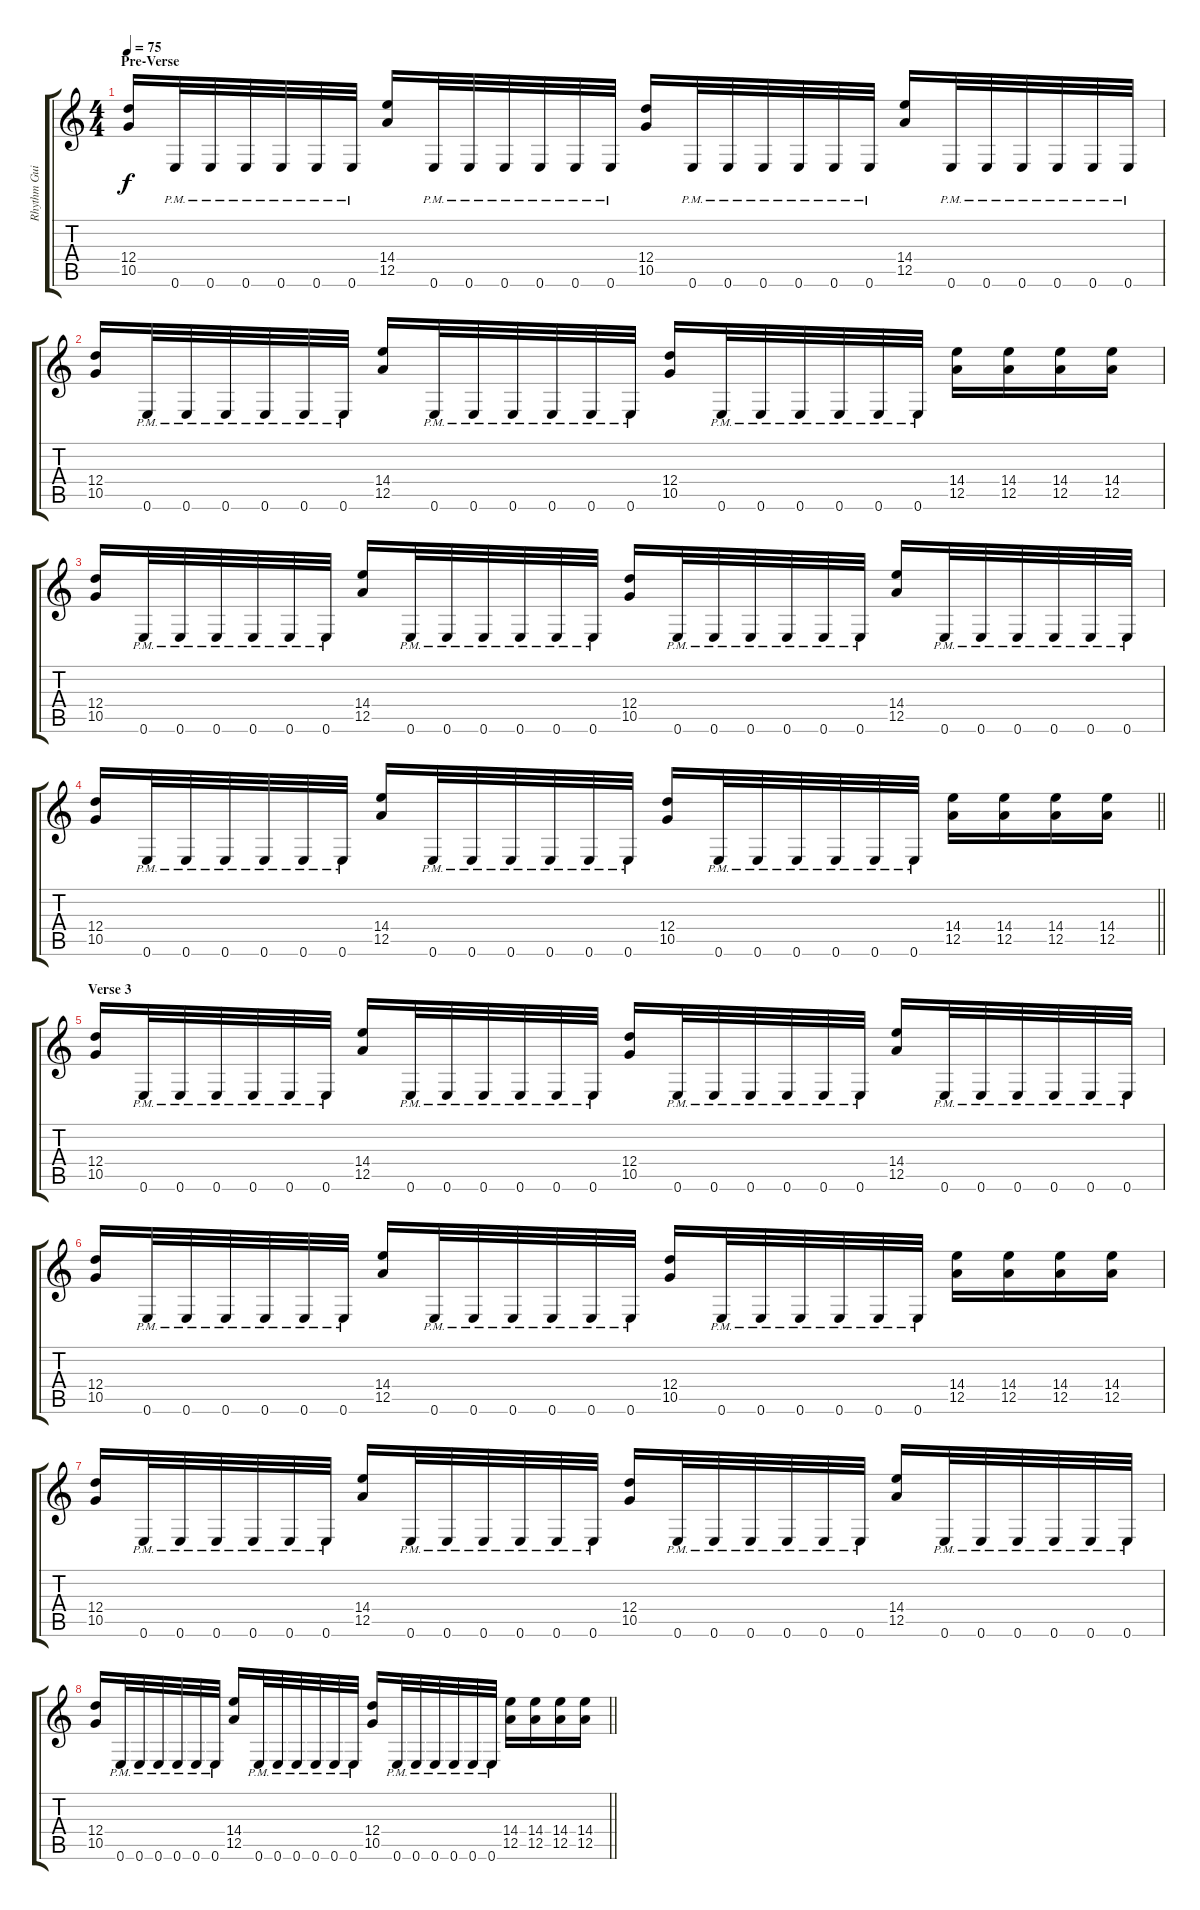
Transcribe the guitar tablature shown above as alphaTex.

\track ("Rhythm Guitar" "Rhythm Gui") {instrument distortionguitar}
\staff {score tabs}
\tuning (E4 B3 G3 D3 A2 E2) {hide}
\ts (4 4)
\section ("" "Pre-Verse")
\tempo 75
\clef g2
\ks c
(12.4 10.5).16{dy f} 0.6{pm}.32 0.6{pm}.32 0.6{pm}.32 0.6{pm}.32 0.6{pm}.32 0.6{pm}.32 (14.4 12.5).16 0.6{pm}.32 0.6{pm}.32 0.6{pm}.32 0.6{pm}.32 0.6{pm}.32 0.6{pm}.32 (12.4 10.5).16 0.6{pm}.32 0.6{pm}.32 0.6{pm}.32 0.6{pm}.32 0.6{pm}.32 0.6{pm}.32 (14.4 12.5).16 0.6{pm}.32 0.6{pm}.32 0.6{pm}.32 0.6{pm}.32 0.6{pm}.32 0.6{pm}.32 |
(12.4 10.5).16 0.6{pm}.32 0.6{pm}.32 0.6{pm}.32 0.6{pm}.32 0.6{pm}.32 0.6{pm}.32 (14.4 12.5).16 0.6{pm}.32 0.6{pm}.32 0.6{pm}.32 0.6{pm}.32 0.6{pm}.32 0.6{pm}.32 (12.4 10.5).16 0.6{pm}.32 0.6{pm}.32 0.6{pm}.32 0.6{pm}.32 0.6{pm}.32 0.6{pm}.32 (14.4 12.5).16 (14.4 12.5).16 (14.4 12.5).16 (14.4 12.5).16 |
(12.4 10.5).16 0.6{pm}.32 0.6{pm}.32 0.6{pm}.32 0.6{pm}.32 0.6{pm}.32 0.6{pm}.32 (14.4 12.5).16 0.6{pm}.32 0.6{pm}.32 0.6{pm}.32 0.6{pm}.32 0.6{pm}.32 0.6{pm}.32 (12.4 10.5).16 0.6{pm}.32 0.6{pm}.32 0.6{pm}.32 0.6{pm}.32 0.6{pm}.32 0.6{pm}.32 (14.4 12.5).16 0.6{pm}.32 0.6{pm}.32 0.6{pm}.32 0.6{pm}.32 0.6{pm}.32 0.6{pm}.32 |
\barLineRight lightlight
(12.4 10.5).16 0.6{pm}.32 0.6{pm}.32 0.6{pm}.32 0.6{pm}.32 0.6{pm}.32 0.6{pm}.32 (14.4 12.5).16 0.6{pm}.32 0.6{pm}.32 0.6{pm}.32 0.6{pm}.32 0.6{pm}.32 0.6{pm}.32 (12.4 10.5).16 0.6{pm}.32 0.6{pm}.32 0.6{pm}.32 0.6{pm}.32 0.6{pm}.32 0.6{pm}.32 (14.4 12.5).16 (14.4 12.5).16 (14.4 12.5).16 (14.4 12.5).16 |
\section ("" "Verse 3")
(12.4 10.5).16 0.6{pm}.32 0.6{pm}.32 0.6{pm}.32 0.6{pm}.32 0.6{pm}.32 0.6{pm}.32 (14.4 12.5).16 0.6{pm}.32 0.6{pm}.32 0.6{pm}.32 0.6{pm}.32 0.6{pm}.32 0.6{pm}.32 (12.4 10.5).16 0.6{pm}.32 0.6{pm}.32 0.6{pm}.32 0.6{pm}.32 0.6{pm}.32 0.6{pm}.32 (14.4 12.5).16 0.6{pm}.32 0.6{pm}.32 0.6{pm}.32 0.6{pm}.32 0.6{pm}.32 0.6{pm}.32 |
(12.4 10.5).16 0.6{pm}.32 0.6{pm}.32 0.6{pm}.32 0.6{pm}.32 0.6{pm}.32 0.6{pm}.32 (14.4 12.5).16 0.6{pm}.32 0.6{pm}.32 0.6{pm}.32 0.6{pm}.32 0.6{pm}.32 0.6{pm}.32 (12.4 10.5).16 0.6{pm}.32 0.6{pm}.32 0.6{pm}.32 0.6{pm}.32 0.6{pm}.32 0.6{pm}.32 (14.4 12.5).16 (14.4 12.5).16 (14.4 12.5).16 (14.4 12.5).16 |
(12.4 10.5).16 0.6{pm}.32 0.6{pm}.32 0.6{pm}.32 0.6{pm}.32 0.6{pm}.32 0.6{pm}.32 (14.4 12.5).16 0.6{pm}.32 0.6{pm}.32 0.6{pm}.32 0.6{pm}.32 0.6{pm}.32 0.6{pm}.32 (12.4 10.5).16 0.6{pm}.32 0.6{pm}.32 0.6{pm}.32 0.6{pm}.32 0.6{pm}.32 0.6{pm}.32 (14.4 12.5).16 0.6{pm}.32 0.6{pm}.32 0.6{pm}.32 0.6{pm}.32 0.6{pm}.32 0.6{pm}.32 |
\barLineRight lightlight
(12.4 10.5).16 0.6{pm}.32 0.6{pm}.32 0.6{pm}.32 0.6{pm}.32 0.6{pm}.32 0.6{pm}.32 (14.4 12.5).16 0.6{pm}.32 0.6{pm}.32 0.6{pm}.32 0.6{pm}.32 0.6{pm}.32 0.6{pm}.32 (12.4 10.5).16 0.6{pm}.32 0.6{pm}.32 0.6{pm}.32 0.6{pm}.32 0.6{pm}.32 0.6{pm}.32 (14.4 12.5).16 (14.4 12.5).16 (14.4 12.5).16 (14.4 12.5).16
